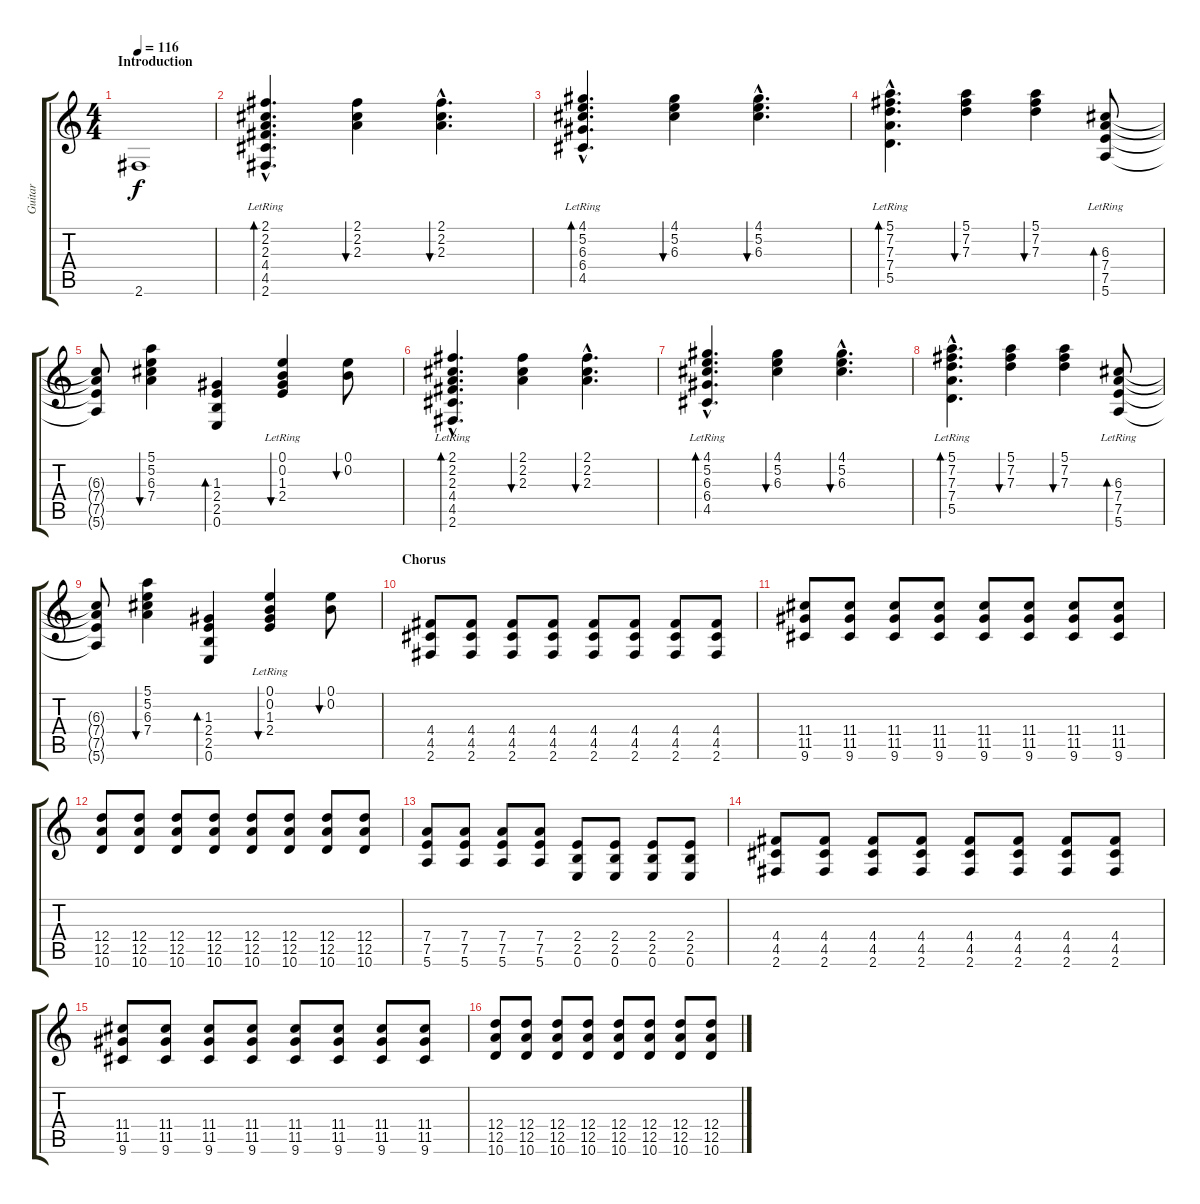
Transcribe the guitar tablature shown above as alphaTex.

\track ("Guitar" "Guitar") {instrument overdrivenguitar}
\staff {score tabs}
\tuning (E4 B3 G3 D3 A2 E2) {hide}
\ts (4 4)
\section ("" "Introduction")
\tempo 116
\clef g2
\ks c
2.6.1{dy f instrument acousticguitarnylon} |
(2.1{hac} 2.2{hac} 2.3{hac} 4.4{hac lr} 4.5{hac lr} 2.6{hac lr}).4{d bd 120 instrument acousticguitarnylon} (2.1 2.2 2.3).4{bu 60} (2.1{hac} 2.2{hac} 2.3{hac}).4{d bu 60} |
(4.1{hac} 5.2{hac} 6.3{hac} 6.4{hac lr} 4.5{hac lr}).4{d bd 120} (4.1 5.2 6.3).4{bu 60} (4.1{hac} 5.2{hac} 6.3{hac}).4{d bu 60} |
(5.1{hac} 7.2{hac} 7.3{hac} 7.4{hac lr} 5.5{hac lr}).4{d bd 120} (5.1 7.2 7.3).4{bu 60} (5.1 7.2 7.3).4{bu 60} (6.3 7.4{lr} 7.5{lr} 5.6{lr}).8{bd 60} |
(6.3{t} 7.4{t} 7.5{t} 5.6{t}).8 (5.1 5.2 6.3 7.4).4{bu 60} (1.3 2.4 2.5 0.6).4{bd 60} (0.1 0.2 1.3{lr} 2.4{lr}).4{bu 60} (0.1 0.2).8{bu 30} |
(2.1{hac} 2.2{hac} 2.3{hac} 4.4{hac lr} 4.5{hac lr} 2.6{hac lr}).4{d bd 120 instrument acousticguitarnylon} (2.1 2.2 2.3).4{bu 60} (2.1{hac} 2.2{hac} 2.3{hac}).4{d bu 60} |
(4.1{hac} 5.2{hac} 6.3{hac} 6.4{hac lr} 4.5{hac lr}).4{d bd 120} (4.1 5.2 6.3).4{bu 60} (4.1{hac} 5.2{hac} 6.3{hac}).4{d bu 60} |
(5.1{hac} 7.2{hac} 7.3{hac} 7.4{hac lr} 5.5{hac lr}).4{d bd 120} (5.1 7.2 7.3).4{bu 60} (5.1 7.2 7.3).4{bu 60} (6.3 7.4{lr} 7.5{lr} 5.6{lr}).8{bd 60} |
(6.3{t} 7.4{t} 7.5{t} 5.6{t}).8 (5.1 5.2 6.3 7.4).4{bu 60} (1.3 2.4 2.5 0.6).4{bd 60} (0.1 0.2 1.3{lr} 2.4{lr}).4{bu 60} (0.1 0.2).8{bu 30} |
\section ("" "Chorus")
(4.4 4.5 2.6).8{instrument overdrivenguitar} (4.4 4.5 2.6).8 (4.4 4.5 2.6).8 (4.4 4.5 2.6).8 (4.4 4.5 2.6).8 (4.4 4.5 2.6).8 (4.4 4.5 2.6).8 (4.4 4.5 2.6).8 |
(11.4 11.5 9.6).8 (11.4 11.5 9.6).8 (11.4 11.5 9.6).8 (11.4 11.5 9.6).8 (11.4 11.5 9.6).8 (11.4 11.5 9.6).8 (11.4 11.5 9.6).8 (11.4 11.5 9.6).8 |
(12.4 12.5 10.6).8 (12.4 12.5 10.6).8 (12.4 12.5 10.6).8 (12.4 12.5 10.6).8 (12.4 12.5 10.6).8 (12.4 12.5 10.6).8 (12.4 12.5 10.6).8 (12.4 12.5 10.6).8 |
(7.4 7.5 5.6).8 (7.4 7.5 5.6).8 (7.4 7.5 5.6).8 (7.4 7.5 5.6).8 (2.4 2.5 0.6).8 (2.4 2.5 0.6).8 (2.4 2.5 0.6).8 (2.4 2.5 0.6).8 |
(4.4 4.5 2.6).8 (4.4 4.5 2.6).8 (4.4 4.5 2.6).8 (4.4 4.5 2.6).8 (4.4 4.5 2.6).8 (4.4 4.5 2.6).8 (4.4 4.5 2.6).8 (4.4 4.5 2.6).8 |
(11.4 11.5 9.6).8 (11.4 11.5 9.6).8 (11.4 11.5 9.6).8 (11.4 11.5 9.6).8 (11.4 11.5 9.6).8 (11.4 11.5 9.6).8 (11.4 11.5 9.6).8 (11.4 11.5 9.6).8 |
(12.4 12.5 10.6).8 (12.4 12.5 10.6).8 (12.4 12.5 10.6).8 (12.4 12.5 10.6).8 (12.4 12.5 10.6).8 (12.4 12.5 10.6).8 (12.4 12.5 10.6).8 (12.4 12.5 10.6).8
